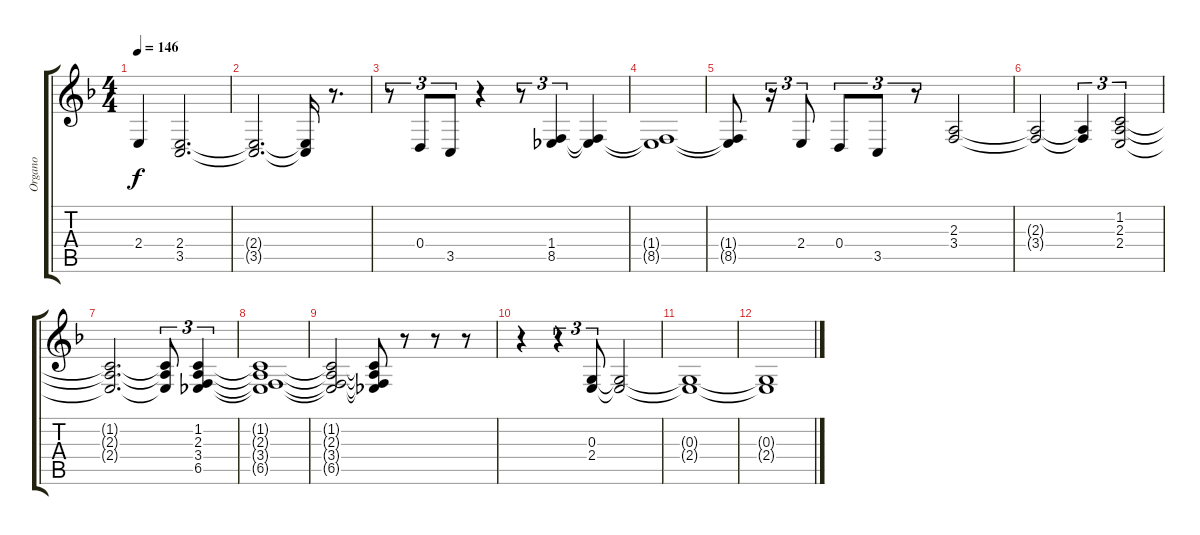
\track ("Organo" "Organo") {instrument churchorgan}
\staff {score tabs}
\tuning (E4 B3 G3 D3 A2 E2) {hide}
\ts (4 4)
\tempo 146
\clef g2
\ks dminor
2.4{t}.4{dy f} (2.4 3.5).2{d} |
(2.4{t} 3.5{t}).2{d} (2.4{t} 3.5{t}).16 r.8{d} |
r.8{tu (3 2)} 0.4.8{tu (3 2)} 3.5.8{tu (3 2)} r.4 r.8{tu (3 2)} (1.4 8.5).4{tu (3 2)} (1.4{t} 8.5{t}).4 |
(1.4{t} 8.5{t}).1 |
(1.4{t} 8.5{t}).8 r.16{tu (3 2)} 2.4.8{tu (3 2)} 0.4.8{tu (3 2)} 3.5.8{tu (3 2)} r.8{tu (3 2)} (2.3 3.4).2 |
(2.3{t} 3.4{t}).2 (2.3{t} 3.4{t}).4{tu (3 2)} (1.2 2.3 2.4).2{tu (3 2)} |
(1.2{t} 2.3{t} 2.4{t}).2{d} (1.2{t} 2.3{t} 2.4{t}).8{tu (3 2)} (1.2 2.3 3.4 6.5).4{tu (3 2)} |
(1.2{t} 2.3{t} 3.4{t} 6.5{t}).1 |
(1.2{t} 2.3{t} 3.4{t} 6.5{t}).2 (1.2{t} 2.3{t} 3.4{t} 6.5{t}).8 r.8 r.8 r.8 |
r.4 r.4{tu (3 2)} (0.3 2.4).8{tu (3 2)} (0.3{t} 2.4{t}).2 |
(0.3{t} 2.4{t}).1 |
(0.3{t} 2.4{t}).1
